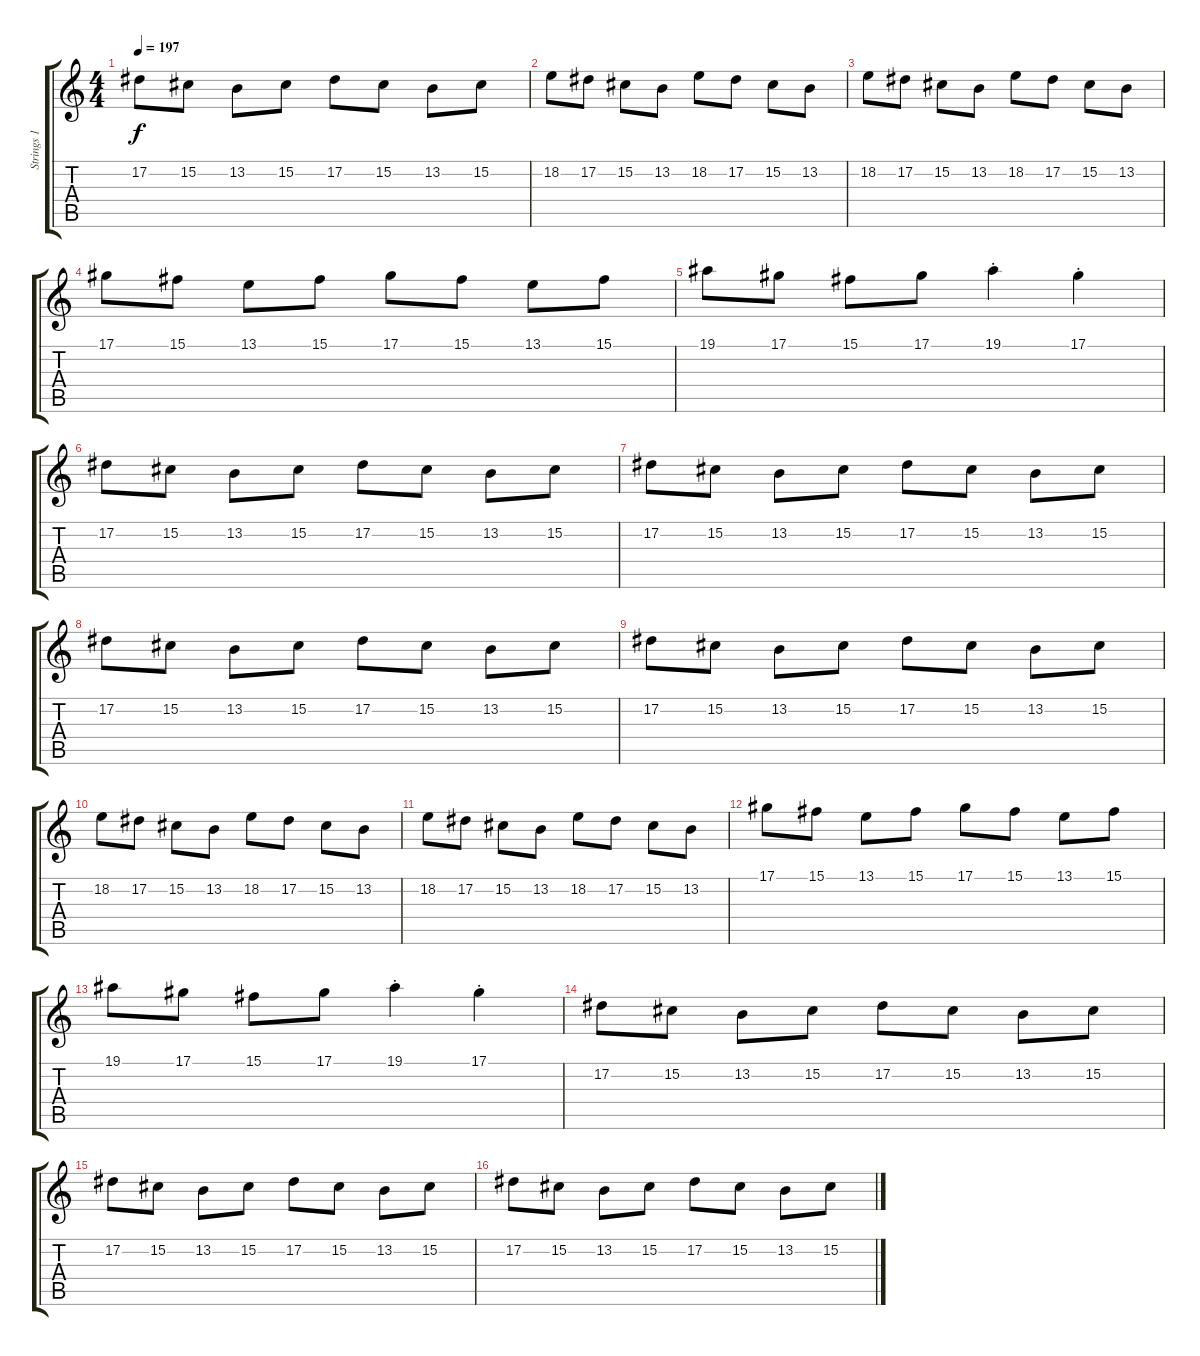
\track ("Strings 1" "Strings 1") {instrument stringensemble1}
\staff {score tabs}
\tuning (Eb4 Bb3 Gb3 Db3 Ab2 Eb2) {hide}
\ts (4 4)
\tempo 197
\clef g2
\ks c
17.2.8{dy f} 15.2.8 13.2.8 15.2.8 17.2.8 15.2.8 13.2.8 15.2.8 |
18.2.8 17.2.8 15.2.8 13.2.8 18.2.8 17.2.8 15.2.8 13.2.8 |
18.2.8 17.2.8 15.2.8 13.2.8 18.2.8 17.2.8 15.2.8 13.2.8 |
17.1.8 15.1.8 13.1.8 15.1.8 17.1.8 15.1.8 13.1.8 15.1.8 |
19.1.8 17.1.8 15.1.8 17.1.8 19.1{st}.4 17.1{st}.4 |
17.2.8 15.2.8 13.2.8 15.2.8 17.2.8 15.2.8 13.2.8 15.2.8 |
17.2.8 15.2.8 13.2.8 15.2.8 17.2.8 15.2.8 13.2.8 15.2.8 |
17.2.8 15.2.8 13.2.8 15.2.8 17.2.8 15.2.8 13.2.8 15.2.8 |
17.2.8 15.2.8 13.2.8 15.2.8 17.2.8 15.2.8 13.2.8 15.2.8 |
18.2.8 17.2.8 15.2.8 13.2.8 18.2.8 17.2.8 15.2.8 13.2.8 |
18.2.8 17.2.8 15.2.8 13.2.8 18.2.8 17.2.8 15.2.8 13.2.8 |
17.1.8 15.1.8 13.1.8 15.1.8 17.1.8 15.1.8 13.1.8 15.1.8 |
19.1.8 17.1.8 15.1.8 17.1.8 19.1{st}.4 17.1{st}.4 |
17.2.8 15.2.8 13.2.8 15.2.8 17.2.8 15.2.8 13.2.8 15.2.8 |
17.2.8 15.2.8 13.2.8 15.2.8 17.2.8 15.2.8 13.2.8 15.2.8 |
17.2.8 15.2.8 13.2.8 15.2.8 17.2.8 15.2.8 13.2.8 15.2.8
